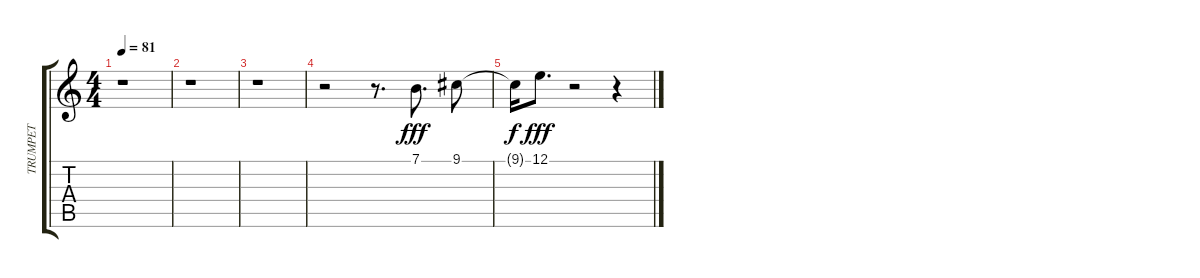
\track ("TRUMPET" "TRUMPET") {instrument trumpet}
\staff {score tabs}
\tuning (E4 B3 G3 D3 A2 E2) {hide}
\ts (4 4)
\tempo 81
\clef g2
\ks c
r.1{dy fff} |
r.1 |
r.1 |
r.2 r.8{d} 7.1.8{d} 9.1.8 |
9.1{t}.16{dy f} 12.1.8{d dy fff} r.2 r.4
